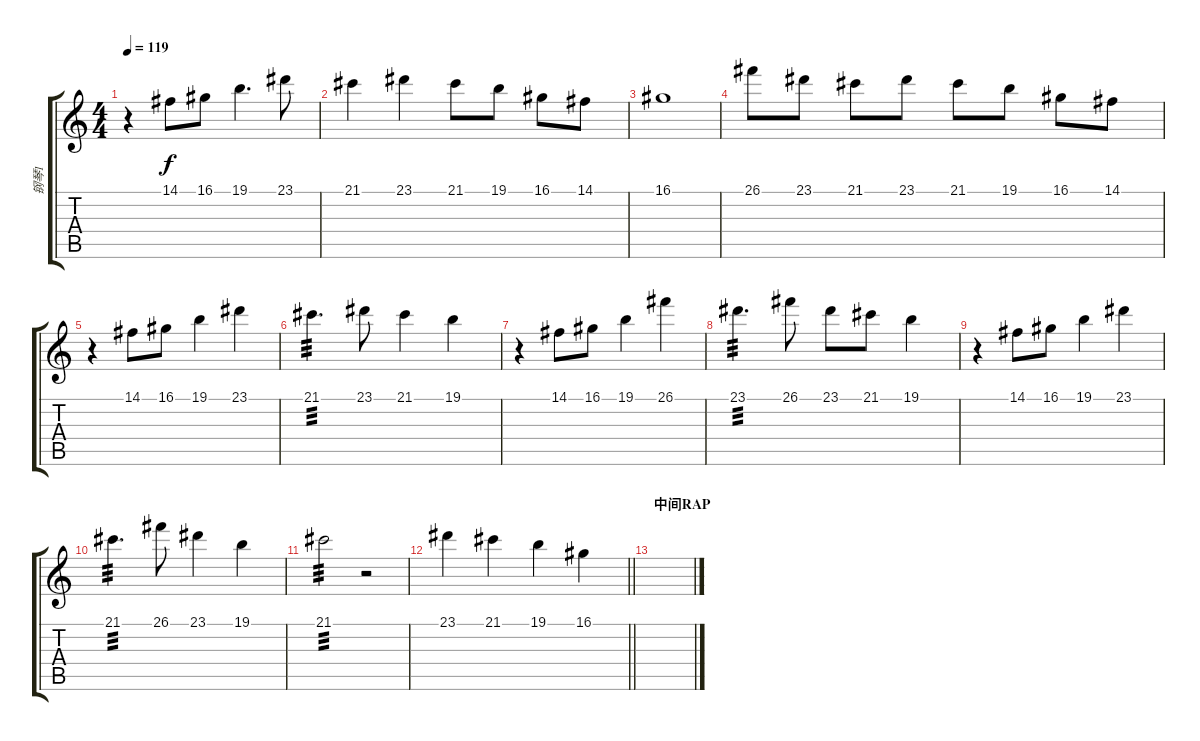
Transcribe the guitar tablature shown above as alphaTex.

\track ("钢琴1" "钢琴1") {instrument brightacousticpiano}
\staff {score tabs}
\tuning (E4 B3 G3 D3 A2 E2) {hide}
\ts (4 4)
\tempo 119
\clef g2
\ks c
r.4{dy f} 14.1.8 16.1.8 19.1.4{d} 23.1.8 |
21.1.4 23.1.4 21.1.8 19.1.8 16.1.8 14.1.8 |
16.1.1 |
26.1.8 23.1.8 21.1.8 23.1.8 21.1.8 19.1.8 16.1.8 14.1.8 |
r.4 14.1.8 16.1.8 19.1.4 23.1.4 |
21.1.4{d tp 3} 23.1.8 21.1.4 19.1.4 |
r.4 14.1.8 16.1.8 19.1.4 26.1.4 |
23.1.4{d tp 3} 26.1.8 23.1.8 21.1.8 19.1.4 |
r.4 14.1.8 16.1.8 19.1.4 23.1.4 |
21.1.4{d tp 3} 26.1.8 23.1.4 19.1.4 |
21.1.2{tp 3} r.2 |
\barLineRight lightlight
23.1.4 21.1.4 19.1.4 16.1.4 |
\section ("" "中间RAP")
